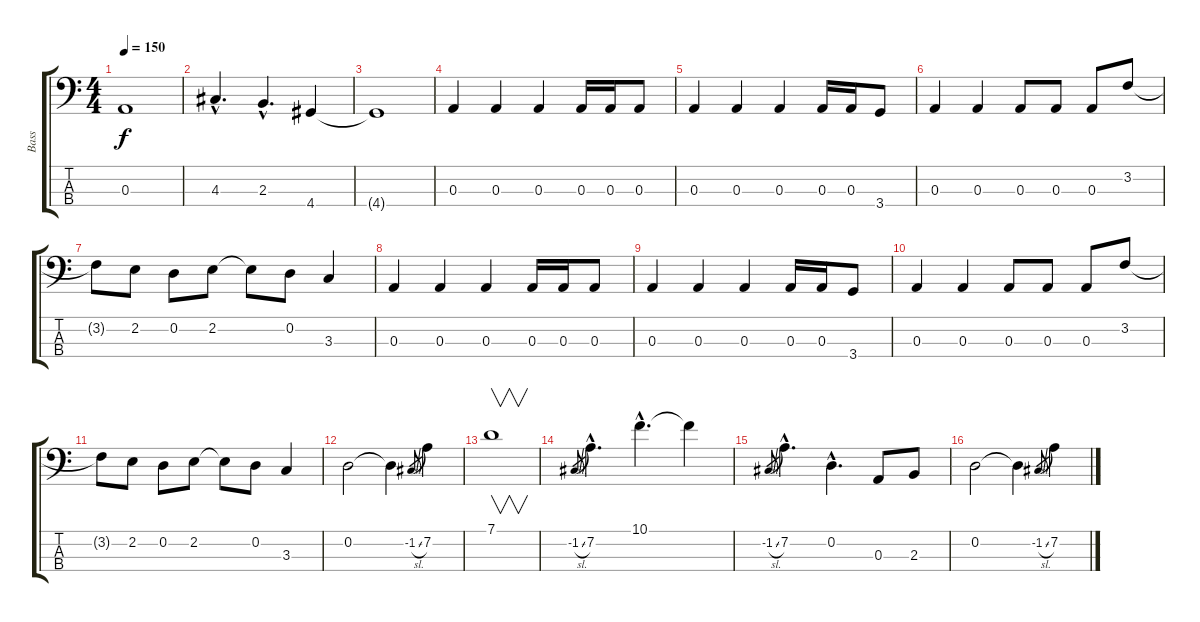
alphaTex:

\track ("Bass" "Bass") {instrument electricbassfinger}
\staff {score tabs}
\tuning (G2 D2 A1 E1) {hide}
\ts (4 4)
\tempo 150
\clef f4
\ks c
0.3{t}.1{dy f} |
4.3{hac}.4{d} 2.3{hac}.4{d} 4.4.4 |
4.4{t}.1 |
0.3.4 0.3.4 0.3.4 0.3.16 0.3.16 0.3.8 |
0.3.4 0.3.4 0.3.4 0.3.16 0.3.16 3.4.8 |
0.3.4 0.3.4 0.3.8 0.3.8 0.3.8 3.2.8 |
3.2{t}.8 2.2.8 0.2.8 2.2.8 2.2{t}.8 0.2.8 3.3.4 |
0.3.4 0.3.4 0.3.4 0.3.16 0.3.16 0.3.8 |
0.3.4 0.3.4 0.3.4 0.3.16 0.3.16 3.4.8 |
0.3.4 0.3.4 0.3.8 0.3.8 0.3.8 3.2.8 |
3.2{t}.8 2.2.8 0.2.8 2.2.8 2.2{t}.8 0.2.8 3.3.4 |
0.2.2 0.2{t}.4 -1.2{sl}.8{gr} 7.2.4 |
7.1.1{v} |
-1.2{sl}.8{gr} 7.2{hac}.4{d} 10.1{hac}.4{d} 10.1{t}.4 |
-1.2{sl}.8{gr} 7.2{hac}.4{d} 0.2{hac}.4{d} 0.3.8 2.3.8 |
0.2.2 0.2{t}.4 -1.2{sl}.8{gr} 7.2.4
